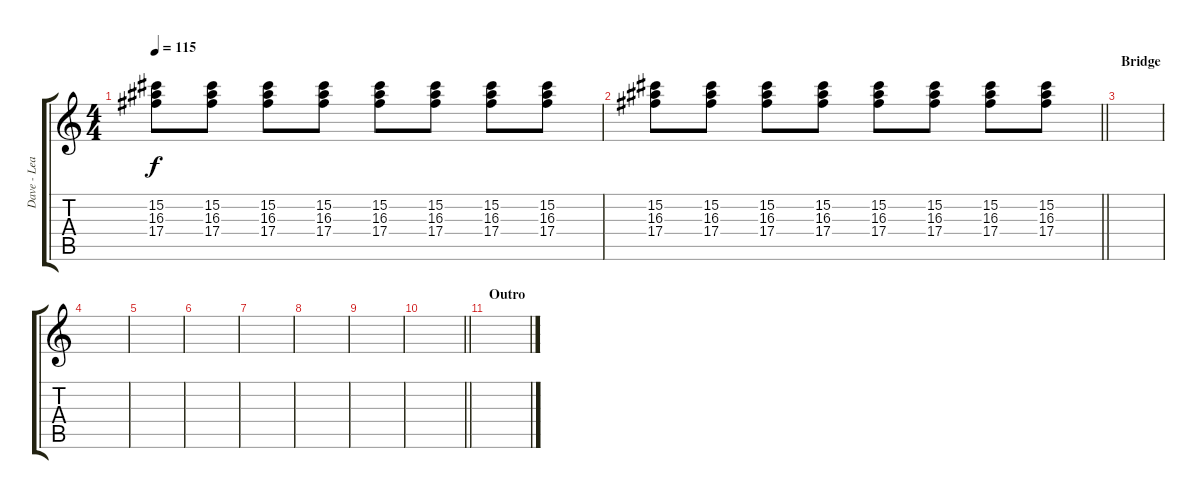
\track ("Dave - Lead Guitar" "Dave - Lea") {instrument overdrivenguitar}
\staff {score tabs}
\tuning (Eb4 Bb3 Gb3 Db3 Ab2 Eb2) {hide}
\ts (4 4)
\tempo 115
\clef g2
\ks c
(15.2 16.3 17.4).8{dy f} (15.2 16.3 17.4).8 (15.2 16.3 17.4).8 (15.2 16.3 17.4).8 (15.2 16.3 17.4).8 (15.2 16.3 17.4).8 (15.2 16.3 17.4).8 (15.2 16.3 17.4).8 |
\barLineRight lightlight
(15.2 16.3 17.4).8 (15.2 16.3 17.4).8 (15.2 16.3 17.4).8 (15.2 16.3 17.4).8 (15.2 16.3 17.4).8 (15.2 16.3 17.4).8 (15.2 16.3 17.4).8 (15.2 16.3 17.4).8 |
\section ("" "Bridge")
|
|
|
|
|
|
|
\barLineRight lightlight
|
\section ("" "Outro")
